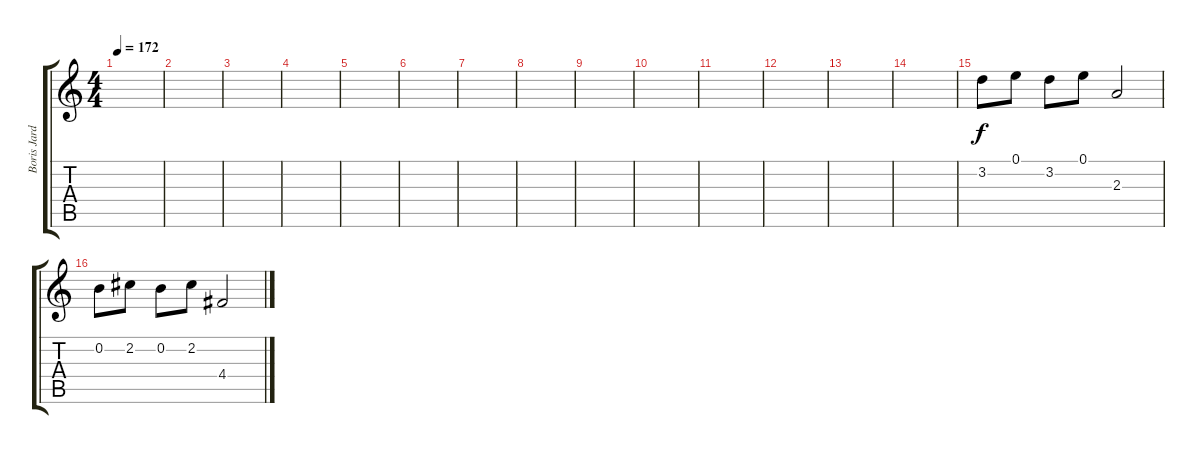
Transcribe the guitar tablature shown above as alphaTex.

\track ("Boris Jardel" "Boris Jard") {instrument distortionguitar}
\staff {score tabs}
\tuning (E4 B3 G3 D3 A2 E2) {hide}
\ts (4 4)
\tempo 172
\clef g2
\ks c
|
|
|
|
|
|
|
|
|
|
|
|
|
|
3.2.8{volume 16} 0.1.8 3.2.8 0.1.8 2.3.2 |
0.2.8 2.2.8 0.2.8 2.2.8 4.4.2
